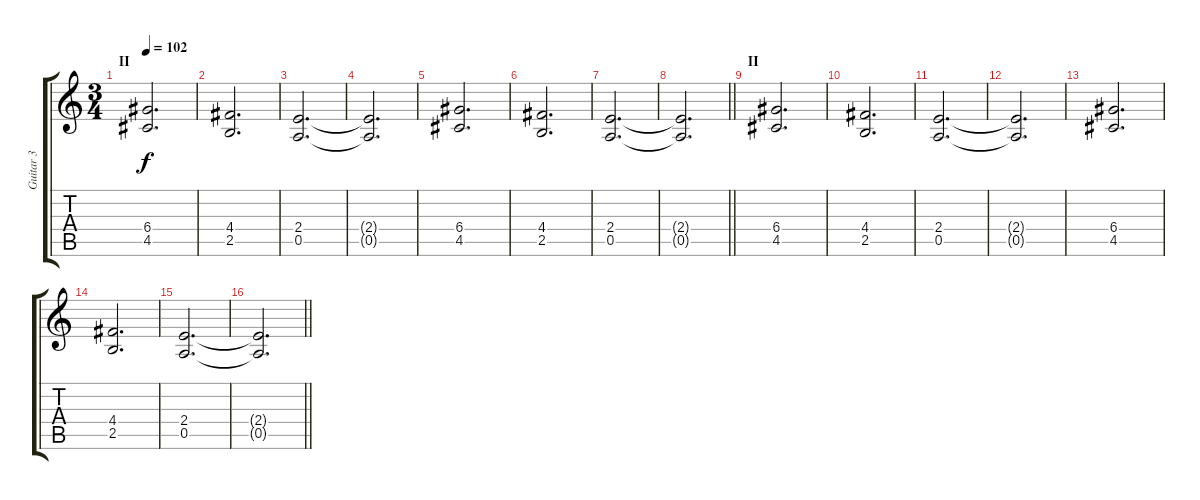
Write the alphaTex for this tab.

\track ("Guitar 3" "Guitar 3") {instrument distortionguitar}
\staff {score tabs}
\tuning (E4 B3 G3 D3 A2 E2) {hide}
\ts (3 4)
\section ("" "II")
\tempo 102
\clef g2
\ks c
(6.4 4.5).2{d dy f} |
(4.4 2.5).2{d} |
(2.4 0.5).2{d} |
(2.4{t} 0.5{t}).2{d} |
(6.4 4.5).2{d} |
(4.4 2.5).2{d} |
(2.4 0.5).2{d} |
\barLineRight lightlight
(2.4{t} 0.5{t}).2{d} |
\section ("" "II")
(6.4 4.5).2{d} |
(4.4 2.5).2{d} |
(2.4 0.5).2{d} |
(2.4{t} 0.5{t}).2{d} |
(6.4 4.5).2{d} |
(4.4 2.5).2{d} |
(2.4 0.5).2{d} |
\barLineRight lightlight
(2.4{t} 0.5{t}).2{d}
